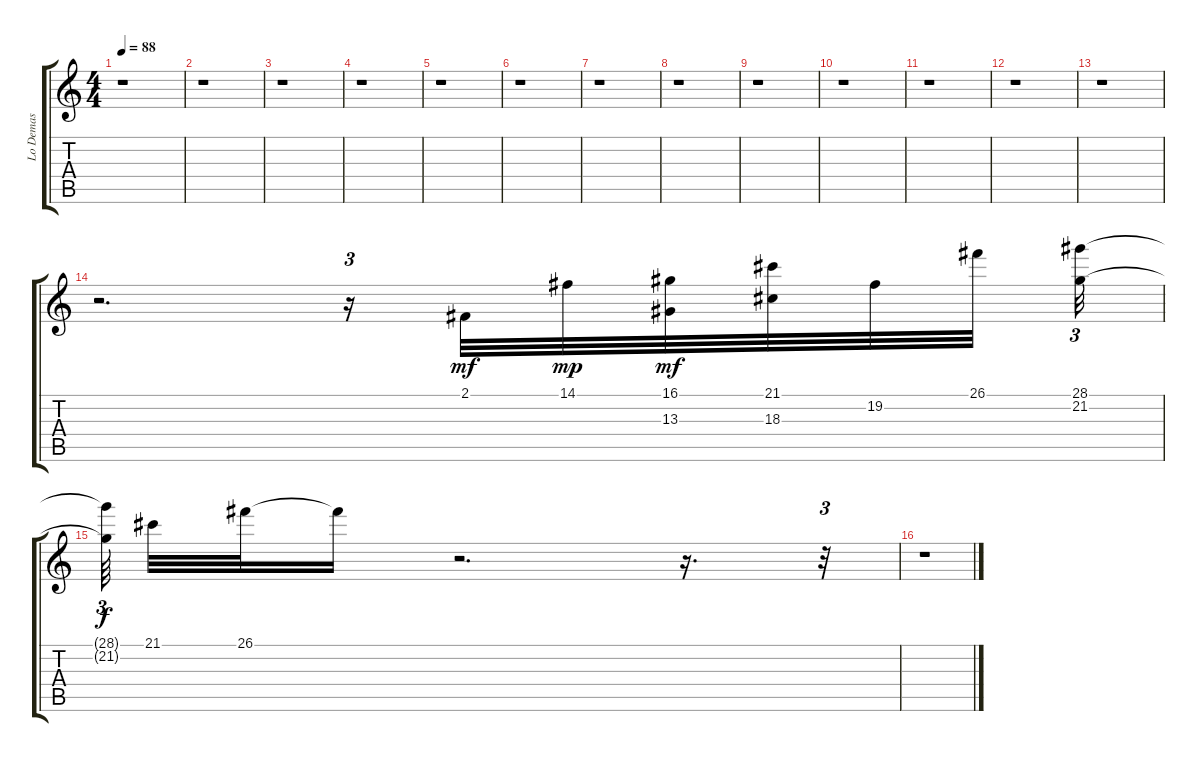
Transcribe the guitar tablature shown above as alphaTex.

\track ("Lo Demas" "Lo Demas") {instrument guitarfretnoise}
\staff {score tabs}
\tuning (E4 B3 G3 D3 A2 E2) {hide}
\ts (4 4)
\tempo 88
\clef g2
\ks c
r.1{dy f} |
r.1 |
r.1 |
r.1 |
r.1 |
r.1 |
r.1 |
r.1 |
r.1 |
r.1 |
r.1 |
r.1 |
r.1 |
r.2{d} r.16{tu (3 2)} 2.1.32{dy mf volume 10 balance 6 instrument fx5brightness} 14.1.32{dy mp} (16.1 13.3).32{dy mf} (21.1 18.3).32 19.2.32 26.1.32{beam splitsecondary} (28.1 21.2).32{tu (3 2)} |
(28.1{t} 21.2{t}).64{tu (3 2) dy f beam splitsecondary} 21.1.32 26.1.32 26.1{t}.16 r.2{d} r.16{d} r.32{tu (3 2)} |
r.1
